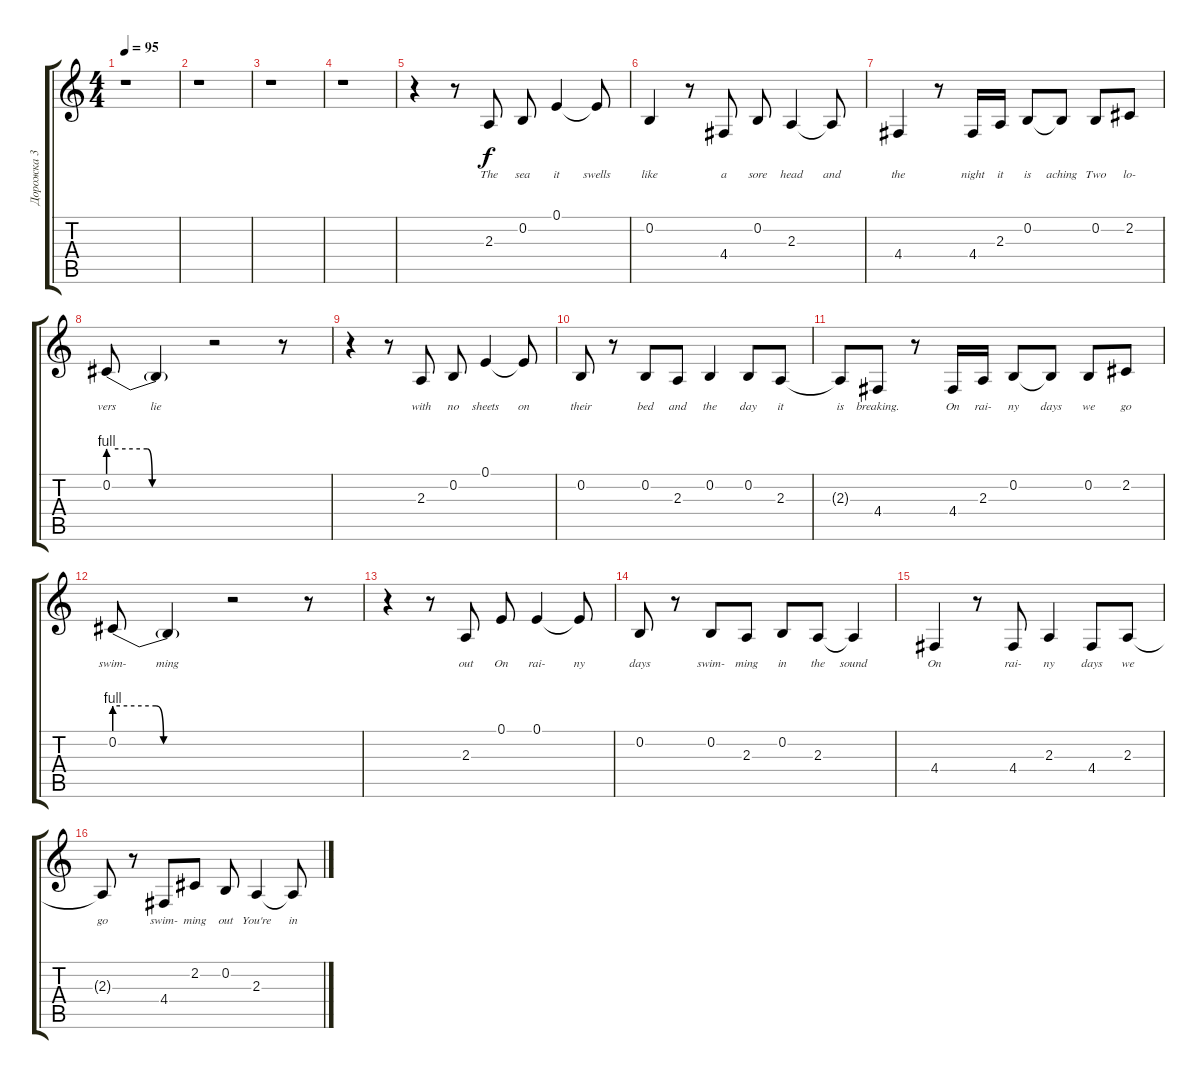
\track ("Дорожка 3" "Дорожка 3") {instrument lead2sawtooth}
\staff {score tabs}
\tuning (E4 B3 G3 D3 A2 E2) {hide}
\ts (4 4)
\tempo 95
\clef g2
\ks c
r.1{dy f instrument lead2sawtooth} |
r.1 |
r.1 |
r.1 |
r.4 r.8 2.3.8{lyrics (0 "The") lyrics (1 "") lyrics (2 "") lyrics (3 "") lyrics (4 "")} 0.2.8{lyrics (0 "sea") lyrics (1 "") lyrics (2 "") lyrics (3 "") lyrics (4 "")} 0.1.4{lyrics (0 "it") lyrics (1 "") lyrics (2 "") lyrics (3 "") lyrics (4 "")} 0.1{t}.8{lyrics (0 "swells") lyrics (1 "") lyrics (2 "") lyrics (3 "") lyrics (4 "")} |
0.2.4{lyrics (0 "like") lyrics (1 "") lyrics (2 "") lyrics (3 "") lyrics (4 "")} r.8 4.4.8{lyrics (0 "a") lyrics (1 "") lyrics (2 "") lyrics (3 "") lyrics (4 "")} 0.2.8{lyrics (0 "sore") lyrics (1 "") lyrics (2 "") lyrics (3 "") lyrics (4 "")} 2.3.4{lyrics (0 "head") lyrics (1 "") lyrics (2 "") lyrics (3 "") lyrics (4 "")} 2.3{t}.8{lyrics (0 "and") lyrics (1 "") lyrics (2 "") lyrics (3 "") lyrics (4 "")} |
4.4.4{lyrics (0 "the") lyrics (1 "") lyrics (2 "") lyrics (3 "") lyrics (4 "")} r.8 4.4.16{lyrics (0 "night") lyrics (1 "") lyrics (2 "") lyrics (3 "") lyrics (4 "")} 2.3.16{lyrics (0 "it") lyrics (1 "") lyrics (2 "") lyrics (3 "") lyrics (4 "")} 0.2.8{lyrics (0 "is") lyrics (1 "") lyrics (2 "") lyrics (3 "") lyrics (4 "")} 0.2{t}.8{lyrics (0 "aching") lyrics (1 "") lyrics (2 "") lyrics (3 "") lyrics (4 "")} 0.2.8{lyrics (0 "Two") lyrics (1 "") lyrics (2 "") lyrics (3 "") lyrics (4 "")} 2.2.8{lyrics (0 "lo-") lyrics (1 "") lyrics (2 "") lyrics (3 "") lyrics (4 "")} |
0.2{be (custom 0 4 23 4 26 0 60 0)}.8{lyrics (0 "vers") lyrics (1 "") lyrics (2 "") lyrics (3 "") lyrics (4 "")} 0.2{t}.4{lyrics (0 "lie") lyrics (1 "") lyrics (2 "") lyrics (3 "") lyrics (4 "")} r.2 r.8 |
r.4 r.8 2.3.8{lyrics (0 "with") lyrics (1 "") lyrics (2 "") lyrics (3 "") lyrics (4 "")} 0.2.8{lyrics (0 "no") lyrics (1 "") lyrics (2 "") lyrics (3 "") lyrics (4 "")} 0.1.4{lyrics (0 "sheets") lyrics (1 "") lyrics (2 "") lyrics (3 "") lyrics (4 "")} 0.1{t}.8{lyrics (0 "on") lyrics (1 "") lyrics (2 "") lyrics (3 "") lyrics (4 "")} |
0.2.8{lyrics (0 "their") lyrics (1 "") lyrics (2 "") lyrics (3 "") lyrics (4 "")} r.8 0.2.8{lyrics (0 "bed") lyrics (1 "") lyrics (2 "") lyrics (3 "") lyrics (4 "")} 2.3.8{lyrics (0 "and") lyrics (1 "") lyrics (2 "") lyrics (3 "") lyrics (4 "")} 0.2.4{lyrics (0 "the") lyrics (1 "") lyrics (2 "") lyrics (3 "") lyrics (4 "")} 0.2.8{lyrics (0 "day") lyrics (1 "") lyrics (2 "") lyrics (3 "") lyrics (4 "")} 2.3.8{lyrics (0 "it") lyrics (1 "") lyrics (2 "") lyrics (3 "") lyrics (4 "")} |
2.3{t}.8{lyrics (0 "is") lyrics (1 "") lyrics (2 "") lyrics (3 "") lyrics (4 "")} 4.4.8{lyrics (0 "breaking.") lyrics (1 "") lyrics (2 "") lyrics (3 "") lyrics (4 "")} r.8 4.4.16{lyrics (0 "On") lyrics (1 "") lyrics (2 "") lyrics (3 "") lyrics (4 "")} 2.3.16{lyrics (0 "rai-") lyrics (1 "") lyrics (2 "") lyrics (3 "") lyrics (4 "")} 0.2.8{lyrics (0 "ny") lyrics (1 "") lyrics (2 "") lyrics (3 "") lyrics (4 "")} 0.2{t}.8{lyrics (0 "days") lyrics (1 "") lyrics (2 "") lyrics (3 "") lyrics (4 "")} 0.2.8{lyrics (0 "we") lyrics (1 "") lyrics (2 "") lyrics (3 "") lyrics (4 "")} 2.2.8{lyrics (0 "go") lyrics (1 "") lyrics (2 "") lyrics (3 "") lyrics (4 "")} |
0.2{be (custom 0 4 22 4 26 0 60 0)}.8{lyrics (0 "swim-") lyrics (1 "") lyrics (2 "") lyrics (3 "") lyrics (4 "")} 0.2{t}.4{lyrics (0 "ming") lyrics (1 "") lyrics (2 "") lyrics (3 "") lyrics (4 "")} r.2 r.8 |
r.4 r.8 2.3.8{lyrics (0 "out") lyrics (1 "") lyrics (2 "") lyrics (3 "") lyrics (4 "")} 0.1.8{lyrics (0 "On") lyrics (1 "") lyrics (2 "") lyrics (3 "") lyrics (4 "")} 0.1.4{lyrics (0 "rai-") lyrics (1 "") lyrics (2 "") lyrics (3 "") lyrics (4 "")} 0.1{t}.8{lyrics (0 "ny") lyrics (1 "") lyrics (2 "") lyrics (3 "") lyrics (4 "")} |
0.2.8{lyrics (0 "days") lyrics (1 "") lyrics (2 "") lyrics (3 "") lyrics (4 "")} r.8 0.2.8{lyrics (0 "swim-") lyrics (1 "") lyrics (2 "") lyrics (3 "") lyrics (4 "")} 2.3.8{lyrics (0 "ming") lyrics (1 "") lyrics (2 "") lyrics (3 "") lyrics (4 "")} 0.2.8{lyrics (0 "in") lyrics (1 "") lyrics (2 "") lyrics (3 "") lyrics (4 "")} 2.3.8{lyrics (0 "the") lyrics (1 "") lyrics (2 "") lyrics (3 "") lyrics (4 "")} 2.3{t}.4{lyrics (0 "sound") lyrics (1 "") lyrics (2 "") lyrics (3 "") lyrics (4 "")} |
4.4.4{lyrics (0 "On") lyrics (1 "") lyrics (2 "") lyrics (3 "") lyrics (4 "")} r.8 4.4.8{lyrics (0 "rai-") lyrics (1 "") lyrics (2 "") lyrics (3 "") lyrics (4 "")} 2.3.4{lyrics (0 "ny") lyrics (1 "") lyrics (2 "") lyrics (3 "") lyrics (4 "")} 4.4.8{lyrics (0 "days") lyrics (1 "") lyrics (2 "") lyrics (3 "") lyrics (4 "")} 2.3.8{lyrics (0 "we") lyrics (1 "") lyrics (2 "") lyrics (3 "") lyrics (4 "")} |
2.3{t}.8{lyrics (0 "go") lyrics (1 "") lyrics (2 "") lyrics (3 "") lyrics (4 "")} r.8 4.4.8{lyrics (0 "swim-") lyrics (1 "") lyrics (2 "") lyrics (3 "") lyrics (4 "")} 2.2.8{lyrics (0 "ming") lyrics (1 "") lyrics (2 "") lyrics (3 "") lyrics (4 "")} 0.2.8{lyrics (0 "out") lyrics (1 "") lyrics (2 "") lyrics (3 "") lyrics (4 "")} 2.3.4{lyrics (0 "You're") lyrics (1 "") lyrics (2 "") lyrics (3 "") lyrics (4 "")} 2.3{t}.8{lyrics (0 "in") lyrics (1 "") lyrics (2 "") lyrics (3 "") lyrics (4 "")}
